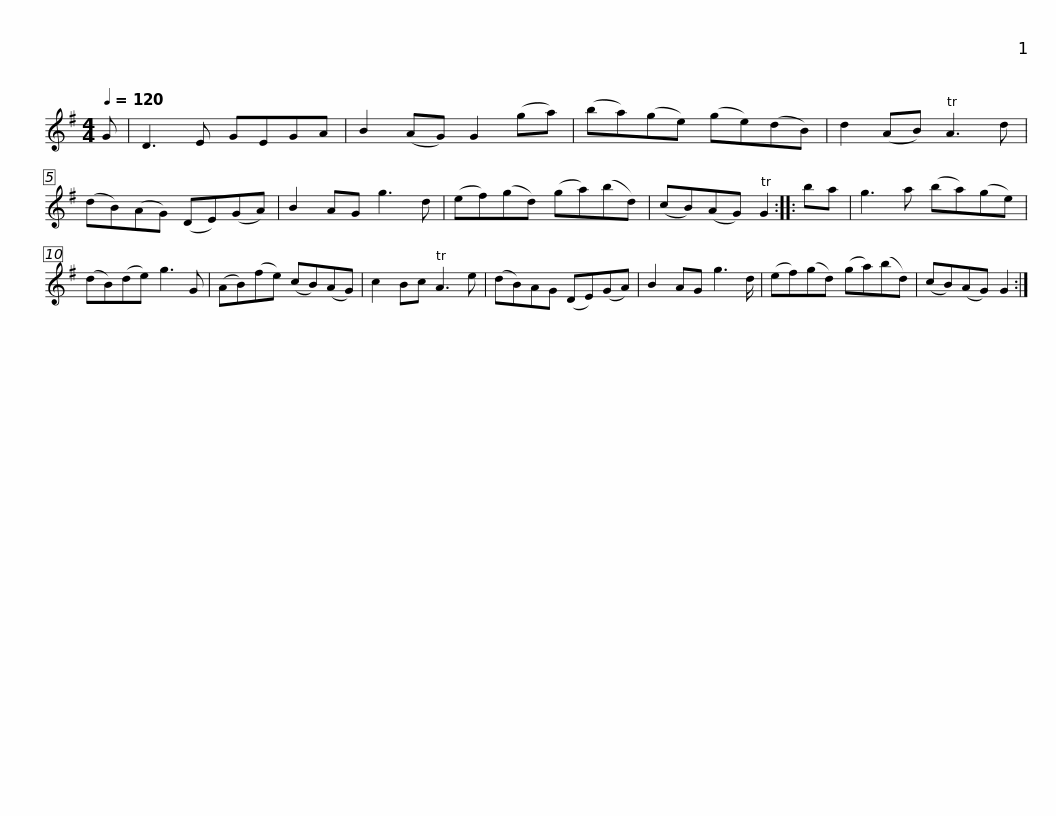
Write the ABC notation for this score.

X:1
L:1/8
Q:1/4=120
M:4/4
I:linebreak $
K:G
V:1 treble
V:1
 G | D3 E GEGA | B2 (AG) G2 (ga) | (ba)(ge) (ge)(dB) | d2 (AB) A3 d | %5
 (dB)(AG) (DE)(GA) | B2 AG g3 d |$ (ef)(gd) (ga)(bd) | (cB)(AG) G2 :: ba | %10
 g3 a (ba)(ge) | (dB)(de) g3 G | (AB)(fe) (cB)(AG) | c2 Bc A3 e |$ (dB)AG (DE)(GA) | %15
 B2 AG g3 d/ | (ef)(gd) (ga)(bd) | (cB)(AG) G2 :| %18
